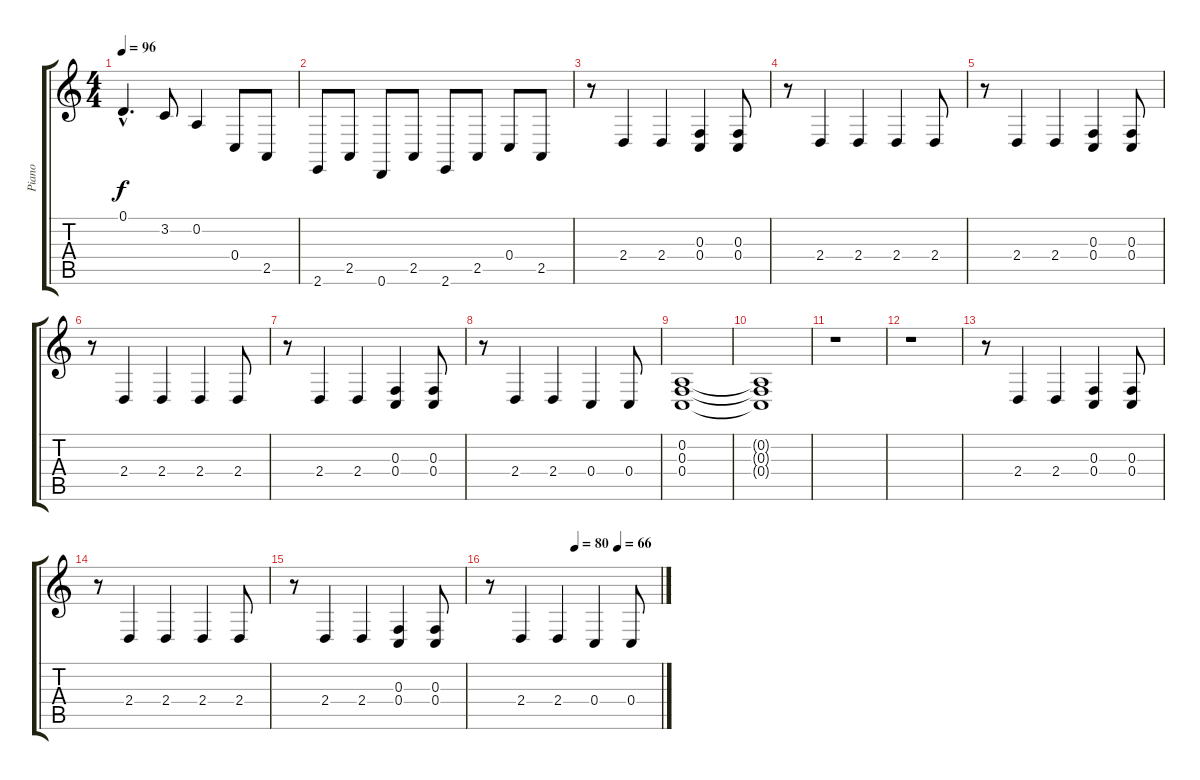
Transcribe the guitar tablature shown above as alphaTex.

\track ("Piano" "Piano") {instrument acousticgrandpiano}
\staff {score tabs}
\tuning (D4 A3 F3 C3 G2 D2) {hide}
\ts (4 4)
\tempo 96
\clef g2
\ks c
0.1{hac}.4{d dy f} 3.2.8 0.2.4 0.4.8 2.5.8 |
2.6.8 2.5.8 0.6.8 2.5.8 2.6.8 2.5.8 0.4.8 2.5.8 |
r.8 2.4.4 2.4.4 (0.3 0.4).4 (0.3 0.4).8 |
r.8 2.4.4 2.4.4 2.4.4 2.4.8 |
r.8 2.4.4 2.4.4 (0.3 0.4).4 (0.3 0.4).8 |
r.8 2.4.4 2.4.4 2.4.4 2.4.8 |
r.8 2.4.4 2.4.4 (0.3 0.4).4 (0.3 0.4).8 |
r.8 2.4.4 2.4.4 0.4.4 0.4.8 |
(0.2 0.3 0.4).1 |
(0.2{t} 0.3{t} 0.4{t}).1 |
r.1 |
r.1 |
r.8 2.4.4 2.4.4 (0.3 0.4).4 (0.3 0.4).8 |
r.8 2.4.4 2.4.4 2.4.4 2.4.8 |
r.8 2.4.4 2.4.4 (0.3 0.4).4 (0.3 0.4).8 |
\tempo (80 0.5)
\tempo (66 0.75)
r.8 2.4.4 2.4.4 0.4.4 0.4.8
